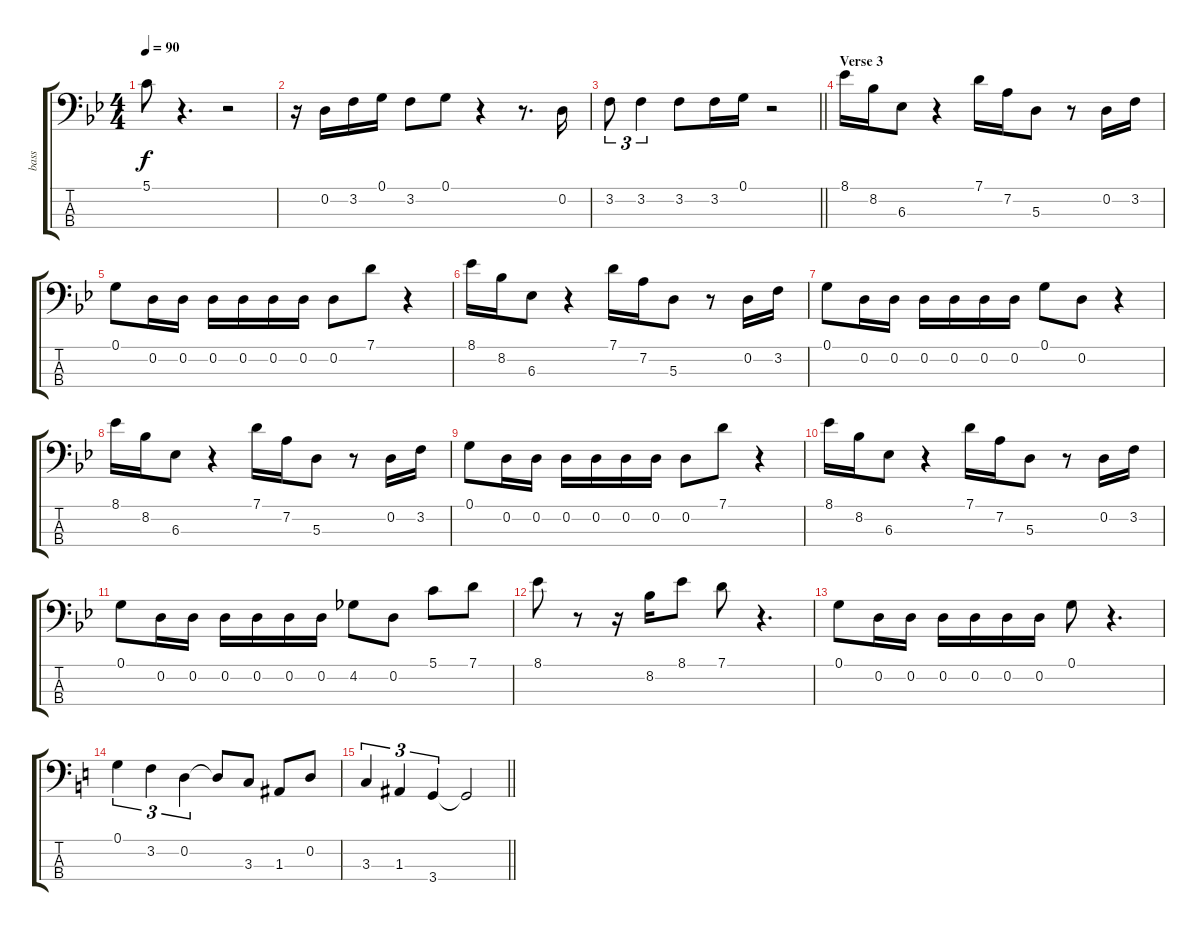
\track ("bass" "bass") {instrument electricbassfinger}
\staff {score tabs}
\tuning (G2 D2 A1 E1) {hide}
\ts (4 4)
\tempo 90
\clef f4
\ks bb
5.1.8{dy f} r.4{d} r.2 |
r.16 0.2.16 3.2.16 0.1.16 3.2.8 0.1.8 r.4 r.8{d} 0.2.16 |
\barLineRight lightlight
3.2.8{tu (3 2)} 3.2.4{tu (3 2)} 3.2.8 3.2.16 0.1.16 r.2 |
\section ("" "Verse 3")
8.1.16 8.2.16 6.3.8 r.4 7.1.16 7.2.16 5.3.8 r.8 0.2.16 3.2.16 |
0.1.8 0.2.16 0.2.16 0.2.16 0.2.16 0.2.16 0.2.16 0.2.8 7.1.8 r.4 |
8.1.16 8.2.16 6.3.8 r.4 7.1.16 7.2.16 5.3.8 r.8 0.2.16 3.2.16 |
0.1.8 0.2.16 0.2.16 0.2.16 0.2.16 0.2.16 0.2.16 0.1.8 0.2.8 r.4 |
8.1.16 8.2.16 6.3.8 r.4 7.1.16 7.2.16 5.3.8 r.8 0.2.16 3.2.16 |
0.1.8 0.2.16 0.2.16 0.2.16 0.2.16 0.2.16 0.2.16 0.2.8 7.1.8 r.4 |
8.1.16 8.2.16 6.3.8 r.4 7.1.16 7.2.16 5.3.8 r.8 0.2.16 3.2.16 |
0.1.8 0.2.16 0.2.16 0.2.16 0.2.16 0.2.16 0.2.16 4.2.8 0.2.8 5.1.8 7.1.8 |
8.1.8 r.8 r.16 8.2.16 8.1.8 7.1.8 r.4{d} |
0.1.8 0.2.16 0.2.16 0.2.16 0.2.16 0.2.16 0.2.16 0.1.8 r.4{d} |
\ks c
0.1.4{tu (3 2)} 3.2.4{tu (3 2)} 0.2.4{tu (3 2)} 0.2{t}.8 3.3.8 1.3.8 0.2.8 |
\barLineRight lightlight
3.3.4{tu (3 2)} 1.3.4{tu (3 2)} 3.4.4{tu (3 2)} 3.4{t}.2
